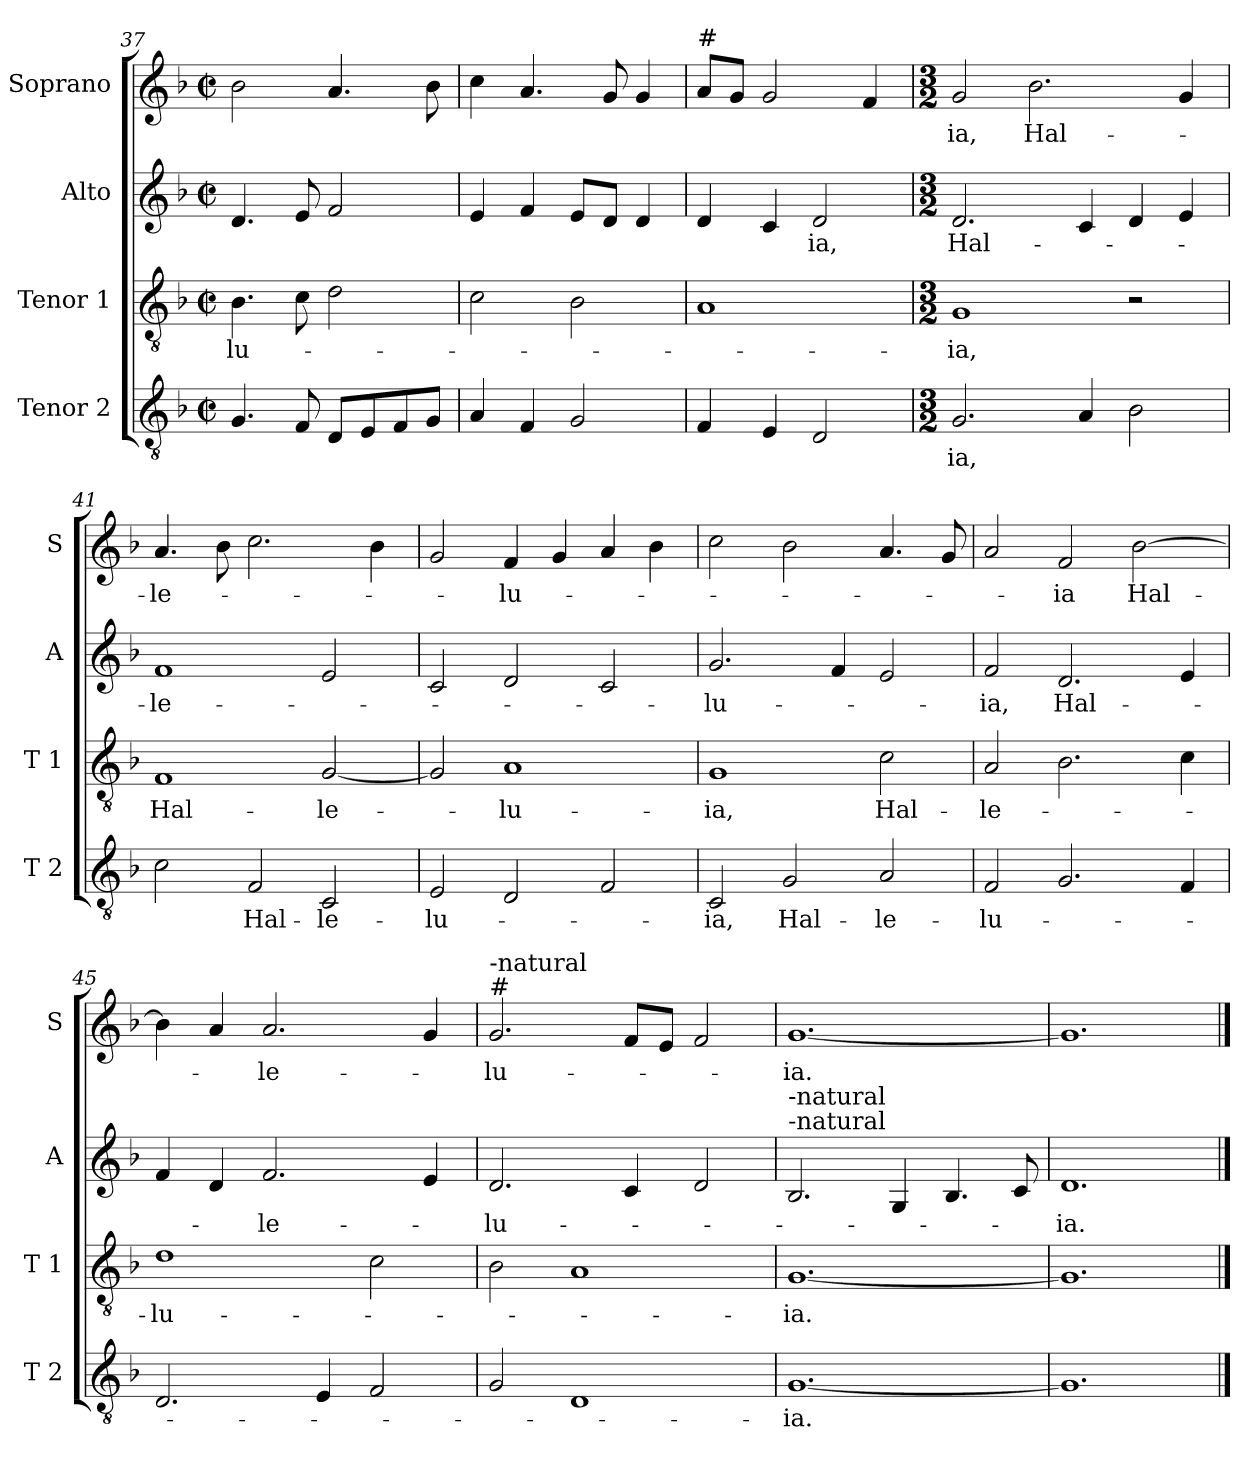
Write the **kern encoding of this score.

**kern	**text	**kern	**text	**kern	**text	**kern	**text
*part4	*part4	*part3	*part3	*part2	*part2	*part1	*part1
*staff4	*staff4	*staff3	*staff3	*staff2	*staff2	*staff1	*staff1
*I"Tenor 2	*	*I"Tenor 1	*	*I"Alto	*	*I"Soprano	*
*I'T 2	*	*I'T 1	*	*I'A	*	*I'S	*
!!LO:LB:g=z
*clefGv2	*	*clefGv2	*	*clefG2	*	*clefG2	*
*k[b-]	*	*k[b-]	*	*k[b-]	*	*k[b-]	*
*F:	*	*F:	*	*F:	*	*F:	*
*M2/2	*	*M2/2	*	*M2/2	*	*M2/2	*
*met(c|)	*	*met(c|)	*	*met(c|)	*	*met(c|)	*
=37	=37	=37	=37	=37	=37	=37	=37
!	!	!	!LO:LY:b	!	!	!	!
4.G/	.	4.B-\	lu-	4.d/	.	2b-\	.
8F/	.	8c\	.	8e/	.	.	.
8D/L	.	2d\	.	2f/	.	4.a/	.
8E/	.	.	.	.	.	.	.
8F/	.	.	.	.	.	.	.
8G/J	.	.	.	.	.	8b-\	.
=38	=38	=38	=38	=38	=38	=38	=38
4A/	.	2c\	.	4e/	.	4cc\	.
4F/	.	.	.	4f/	.	4.a/	.
2G/	.	2B-\	.	8e/L	.	.	.
.	.	.	.	8d/J	.	8g/	.
.	.	.	.	4d/	.	4g/	.
=39	=39	=39	=39	=39	=39	=39	=39
!	!	!	!	!	!	!LO:TX:a:t=#	!
4F/	.	1A	.	4d/	.	8a/L	.
.	.	.	.	.	.	8g/J	.
4E/	.	.	.	4c/	.	2g/	.
!	!	!	!	!	!LO:LY:b	!	!
2D/	.	.	.	2d/	-ia,	.	.
.	.	.	.	.	.	4f/	.
=40	=40	=40	=40	=40	=40	=40	=40
*M3/2	*	*M3/2	*	*M3/2	*	*M3/2	*
!	!LO:LY:b	!	!LO:LY:b	!	!LO:LY:b	!	!LO:LY:b
2.G/	-ia,	1G	-ia,	2.d/	Hal-	2g/	-ia,
!	!	!	!	!	!	!	!LO:LY:b
.	.	.	.	.	.	2.b-\	Hal-
4A/	.	.	.	4c/	.	.	.
2B-\	.	2r	.	4d/	.	.	.
.	.	.	.	4e/	.	4g/	.
=41	=41	=41	=41	=41	=41	=41	=41
!	!	!	!LO:LY:b	!	!LO:LY:b	!	!LO:LY:b
2c\	.	1F	Hal-	1f	-le-	4.a/	-le-
.	.	.	.	.	.	8b-\	.
!	!LO:LY:b	!	!	!	!	!	!
2F/	Hal-	.	.	.	.	2.cc\	.
!	!LO:LY:b	!	!LO:LY:b	!	!	!	!
2C/	-le-	[2G/	-le-	2e/	.	.	.
.	.	.	.	.	.	4b-\	.
=42	=42	=42	=42	=42	=42	=42	=42
!	!LO:LY:b	!	!	!	!	!	!
2E/	-lu-	2G/]	.	2c/	.	2g/	.
!	!	!	!LO:LY:b	!	!	!	!LO:LY:b
2D/	.	1A	-lu-	2d/	.	4f/	-lu-
.	.	.	.	.	.	4g/	.
2F/	.	.	.	2c/	.	4a/	.
.	.	.	.	.	.	4b-\	.
!!LO:PB:g=z
=43	=43	=43	=43	=43	=43	=43	=43
!	!LO:LY:b	!	!LO:LY:b	!	!LO:LY:b	!	!
2C/	-ia,	1G	-ia,	2.g/	-lu-	2cc\	.
!	!LO:LY:b	!	!	!	!	!	!
2G/	Hal-	.	.	.	.	2b-\	.
.	.	.	.	4f/	.	.	.
!	!LO:LY:b	!	!LO:LY:b	!	!	!	!
2A/	-le-	2c\	Hal-	2e/	.	4.a/	.
.	.	.	.	.	.	8g/	.
=44	=44	=44	=44	=44	=44	=44	=44
!	!LO:LY:b	!	!LO:LY:b	!	!LO:LY:b	!	!
2F/	-lu-	2A/	-le-	2f/	-ia,	2a/	.
!	!	!	!	!	!LO:LY:b	!	!LO:LY:b
2.G/	.	2.B-\	.	2.d/	Hal-	2f/	-ia
!	!	!	!	!	!	!	!LO:LY:b
.	.	.	.	.	.	[2b-\	Hal-
4F/	.	4c\	.	4e/	.	.	.
=45	=45	=45	=45	=45	=45	=45	=45
!	!	!	!LO:LY:b	!	!	!	!
2.D/	.	1d	-lu-	4f/	.	4b-\]	.
.	.	.	.	4d/	.	4a/	.
!	!	!	!	!	!LO:LY:b	!	!LO:LY:b
.	.	.	.	2.f/	-le-	2.a/	-le-
4E/	.	.	.	.	.	.	.
2F/	.	2c\	.	.	.	.	.
.	.	.	.	4e/	.	4g/	.
=46	=46	=46	=46	=46	=46	=46	=46
!	!	!	!	!	!	!LO:TX:a:t=#	!
!	!	!	!	!	!	!LO:TX:a:t=-natural	!
!	!	!	!	!	!LO:LY:b	!	!LO:LY:b
2G/	.	2B-\	.	2.d/	-lu-	2.g/	-lu-
1D	.	1A	.	.	.	.	.
.	.	.	.	4c/	.	8f/L	.
.	.	.	.	.	.	8e/J	.
.	.	.	.	2d/	.	2f/	.
=47	=47	=47	=47	=47	=47	=47	=47
!	!	!	!	!LO:TX:a:t=-natural	!	!	!
!	!	!	!	!LO:TX:a:t=-natural	!	!	!
!	!LO:LY:b	!	!LO:LY:b	!	!	!	!LO:LY:b
[1.G	-ia.	[1.G	-ia.	2.B-/	.	[1.g	-ia.
.	.	.	.	4G/	.	.	.
.	.	.	.	4.B-/	.	.	.
.	.	.	.	8c/	.	.	.
=48	=48	=48	=48	=48	=48	=48	=48
!	!	!	!	!	!LO:LY:b	!	!
1.G]	.	1.G]	.	1.d	-ia.	1.g]	.
==	==	==	==	==	==	==	==
*-	*-	*-	*-	*-	*-	*-	*-
